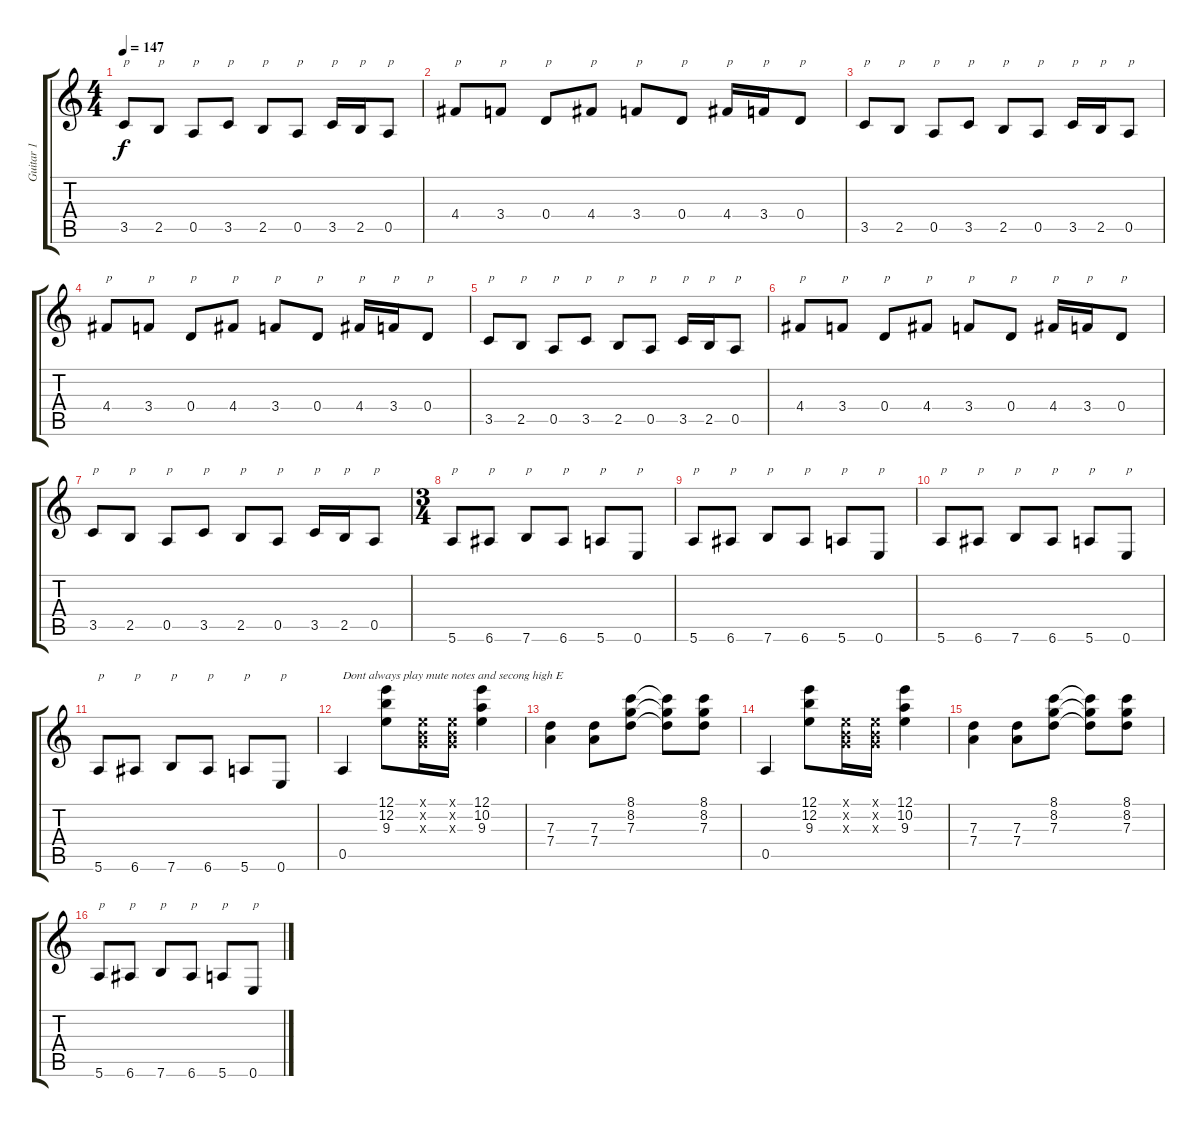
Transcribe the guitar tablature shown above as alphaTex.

\track ("Guitar 1" "Guitar 1") {instrument distortionguitar}
\staff {score tabs}
\tuning (E4 B3 G3 D3 A2 E2) {hide}
\ts (4 4)
\tempo 147
\clef g2
\ks c
3.5.8{txt "p" dy f} 2.5.8{txt "p"} 0.5.8{txt "p"} 3.5.8{txt "p"} 2.5.8{txt "p"} 0.5.8{txt "p"} 3.5.16{txt "p"} 2.5.16{txt "p"} 0.5.8{txt "p"} |
4.4.8{txt "p"} 3.4.8{txt "p"} 0.4.8{txt "p"} 4.4.8{txt "p"} 3.4.8{txt "p"} 0.4.8{txt "p"} 4.4.16{txt "p"} 3.4.16{txt "p"} 0.4.8{txt "p"} |
3.5.8{txt "p"} 2.5.8{txt "p"} 0.5.8{txt "p"} 3.5.8{txt "p"} 2.5.8{txt "p"} 0.5.8{txt "p"} 3.5.16{txt "p"} 2.5.16{txt "p"} 0.5.8{txt "p"} |
4.4.8{txt "p"} 3.4.8{txt "p"} 0.4.8{txt "p"} 4.4.8{txt "p"} 3.4.8{txt "p"} 0.4.8{txt "p"} 4.4.16{txt "p"} 3.4.16{txt "p"} 0.4.8{txt "p"} |
3.5.8{txt "p"} 2.5.8{txt "p"} 0.5.8{txt "p"} 3.5.8{txt "p"} 2.5.8{txt "p"} 0.5.8{txt "p"} 3.5.16{txt "p"} 2.5.16{txt "p"} 0.5.8{txt "p"} |
4.4.8{txt "p"} 3.4.8{txt "p"} 0.4.8{txt "p"} 4.4.8{txt "p"} 3.4.8{txt "p"} 0.4.8{txt "p"} 4.4.16{txt "p"} 3.4.16{txt "p"} 0.4.8{txt "p"} |
3.5.8{txt "p"} 2.5.8{txt "p"} 0.5.8{txt "p"} 3.5.8{txt "p"} 2.5.8{txt "p"} 0.5.8{txt "p"} 3.5.16{txt "p"} 2.5.16{txt "p"} 0.5.8{txt "p"} |
\ts (3 4)
5.6.8{txt "p"} 6.6.8{txt "p"} 7.6.8{txt "p"} 6.6.8{txt "p"} 5.6.8{txt "p"} 0.6.8{txt "p"} |
5.6.8{txt "p"} 6.6.8{txt "p"} 7.6.8{txt "p"} 6.6.8{txt "p"} 5.6.8{txt "p"} 0.6.8{txt "p"} |
5.6.8{txt "p"} 6.6.8{txt "p"} 7.6.8{txt "p"} 6.6.8{txt "p"} 5.6.8{txt "p"} 0.6.8{txt "p"} |
5.6.8{txt "p"} 6.6.8{txt "p"} 7.6.8{txt "p"} 6.6.8{txt "p"} 5.6.8{txt "p"} 0.6.8{txt "p"} |
0.5.4{txt "Dont always play mute notes and secong high E" volume 16} (12.1 12.2 9.3).8 (0.1{x} 0.2{x} 0.3{x}).16 (0.1{x} 0.2{x} 0.3{x}).16 (12.1 10.2 9.3).4 |
(7.3 7.4).4 (7.3 7.4).8 (8.1 8.2 7.3).8 (8.1{t} 8.2{t} 7.3{t}).8 (8.1 8.2 7.3).8 |
0.5.4 (12.1 12.2 9.3).8 (0.1{x} 0.2{x} 0.3{x}).16 (0.1{x} 0.2{x} 0.3{x}).16 (12.1 10.2 9.3).4 |
(7.3 7.4).4 (7.3 7.4).8 (8.1 8.2 7.3).8 (8.1{t} 8.2{t} 7.3{t}).8 (8.1 8.2 7.3).8 |
5.6.8{txt "p" volume 13} 6.6.8{txt "p"} 7.6.8{txt "p"} 6.6.8{txt "p"} 5.6.8{txt "p"} 0.6.8{txt "p"}
